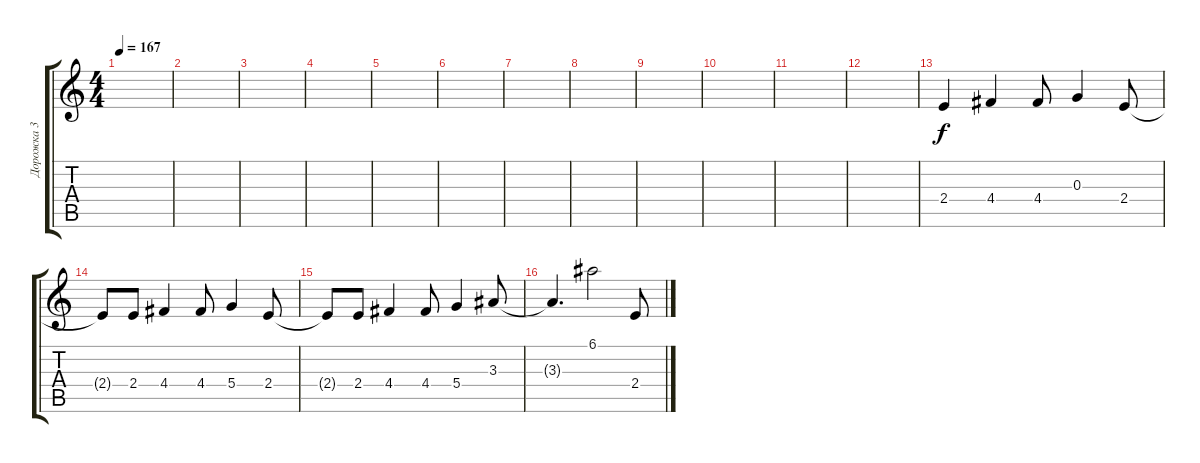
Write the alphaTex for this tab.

\track ("Дорожка 3" "Дорожка 3") {instrument overdrivenguitar}
\staff {score tabs}
\tuning (E4 B3 G3 D3 A2 E2) {hide}
\ts (4 4)
\tempo 167
\clef g2
\ks c
|
|
|
|
|
|
|
|
|
|
|
|
2.4.4 4.4.4 4.4.8 0.3.4 2.4.8 |
2.4{t}.8 2.4.8 4.4.4 4.4.8 5.4.4 2.4.8 |
2.4{t}.8 2.4.8 4.4.4 4.4.8 5.4.4 3.3.8 |
3.3{t}.4{d} 6.1.2 2.4.8
